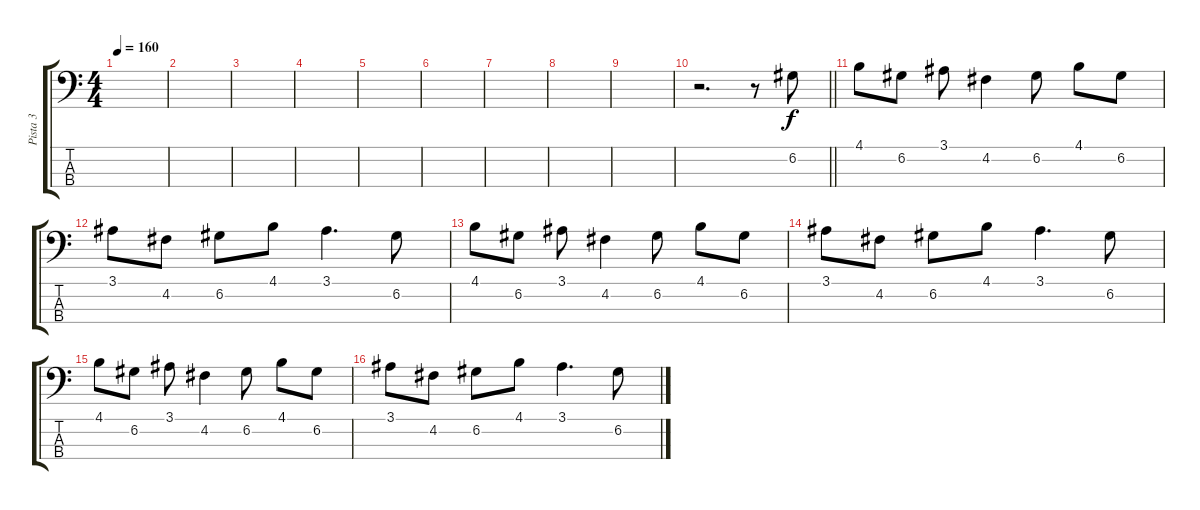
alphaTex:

\track ("Pista 3" "Pista 3") {instrument electricbasspick}
\staff {score tabs}
\tuning (G2 D2 A1 E1) {hide}
\ts (4 4)
\tempo 160
\clef f4
\ks c
|
|
|
|
|
|
|
|
|
\barLineRight lightlight
r.2{d} r.8 6.2.8 |
4.1.8 6.2.8 3.1.8 4.2.4 6.2.8 4.1.8 6.2.8 |
3.1.8 4.2.8 6.2.8 4.1.8 3.1.4{d} 6.2.8 |
4.1.8 6.2.8 3.1.8 4.2.4 6.2.8 4.1.8 6.2.8 |
3.1.8 4.2.8 6.2.8 4.1.8 3.1.4{d} 6.2.8 |
4.1.8 6.2.8 3.1.8 4.2.4 6.2.8 4.1.8 6.2.8 |
3.1.8 4.2.8 6.2.8 4.1.8 3.1.4{d} 6.2.8
